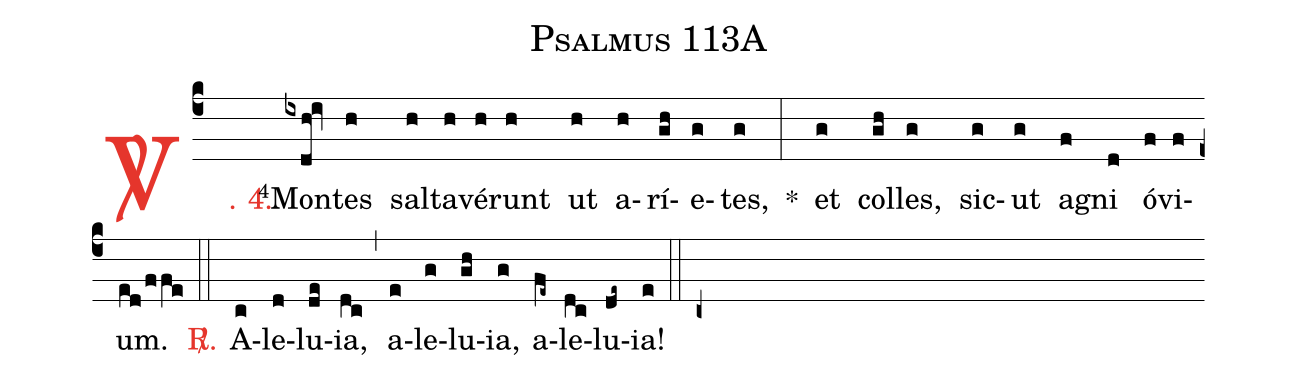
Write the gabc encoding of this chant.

name: Psalmus 113A;
%%
(c4)

<c><sp>V/</sp>. 4.</c>() <v>\VSup{4}</v>Mon(ixdh!iv)tes(h) sal(h)ta(h)vé(h)runt(h) ut(h) a(h)rí(gh)e(g)tes,(g) *(:) et(g) col(gh)les,(g) sic(g)ut(g) a(f)gni(d) ó(f)vi(f)um.(ed/ffe)

(::)

<nlba><c><sp>R/</sp>.</c>() A</nlba>(c)le(d)lu(de)ia,(dc) (,) a(e)le(g)lu(gh)ia,(g) a(fe~)le(dc)lu(de~)ia!(e)

(::)

(c+)
